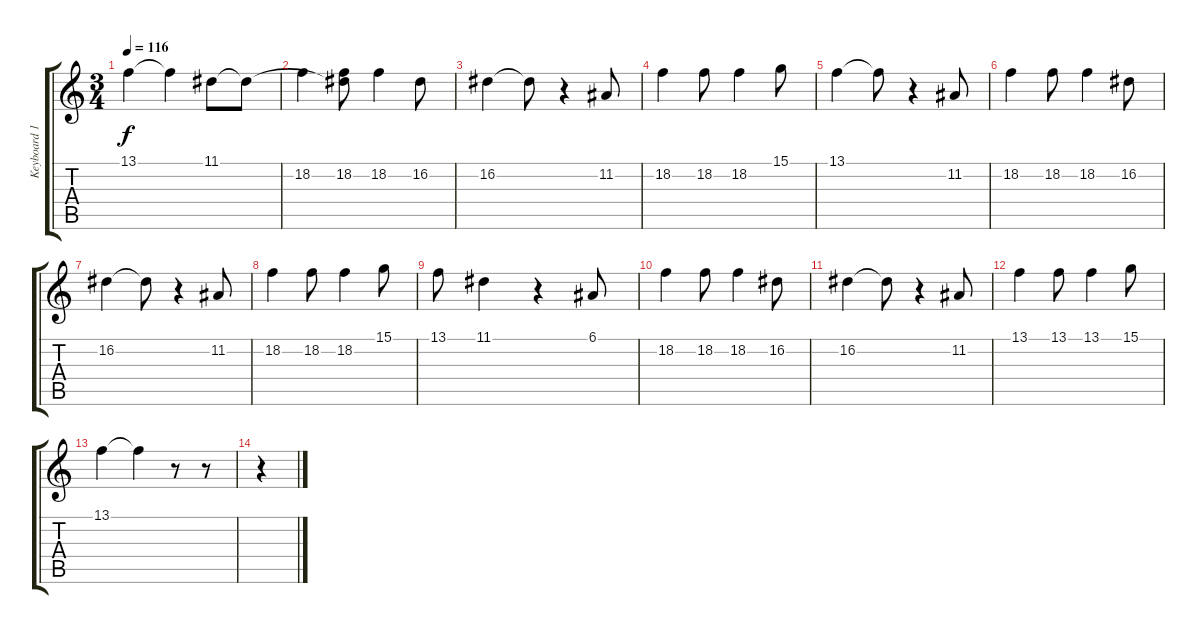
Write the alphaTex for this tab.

\track ("Keyboard 1" "Keyboard 1") {instrument flute}
\staff {score tabs}
\tuning (E4 B3 G3 D3 A2 E2) {hide}
\ts (3 4)
\tempo 116
\clef g2
\ks c
13.1.4{dy f} 13.1{t}.4 11.1.8 11.1{t}.8 |
18.2.4 (11.1{t} 18.2).8 18.2.4 16.2.8 |
16.2.4 16.2{t}.8 r.4 11.2.8 |
18.2.4 18.2.8 18.2.4 15.1.8 |
13.1.4 13.1{t}.8 r.4 11.2.8 |
18.2.4 18.2.8 18.2.4 16.2.8 |
16.2.4 16.2{t}.8 r.4 11.2.8 |
18.2.4 18.2.8 18.2.4 15.1.8 |
13.1.8 11.1.4 r.4 6.1.8 |
18.2.4 18.2.8 18.2.4 16.2.8 |
16.2.4 16.2{t}.8 r.4 11.2.8 |
13.1.4 13.1.8 13.1.4 15.1.8 |
13.1.4 13.1{t}.4 r.8 r.8 |
r.4
